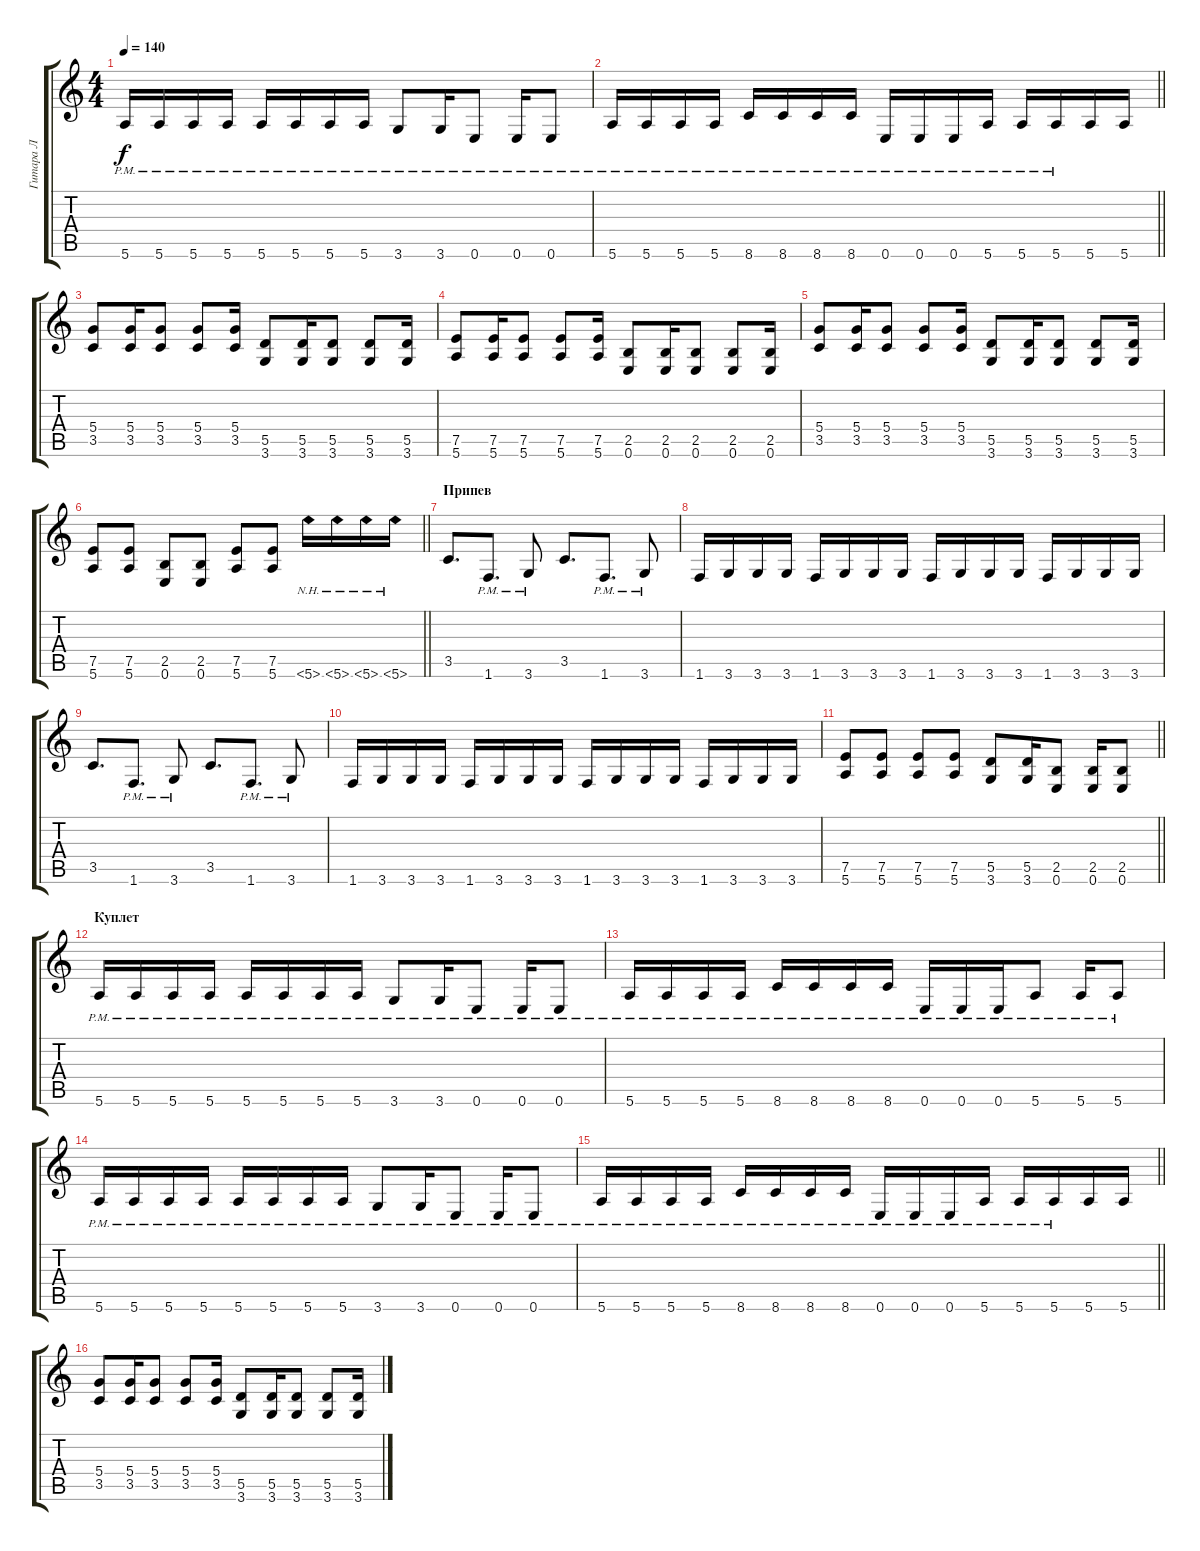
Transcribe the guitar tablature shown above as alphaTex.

\track ("Гитара Л" "Гитара Л") {instrument distortionguitar}
\staff {score tabs}
\tuning (E4 B3 G3 D3 A2 E2) {hide}
\ts (4 4)
\tempo 140
\clef g2
\ks c
5.6{pm}.16{dy f} 5.6{pm}.16 5.6{pm}.16 5.6{pm}.16 5.6{pm}.16 5.6{pm}.16 5.6{pm}.16 5.6{pm}.16 3.6{pm}.8 3.6{pm}.16 0.6{pm}.8 0.6{pm}.16 0.6{pm}.8 |
\barLineRight lightlight
5.6{pm}.16 5.6{pm}.16 5.6{pm}.16 5.6{pm}.16 8.6{pm}.16 8.6{pm}.16 8.6{pm}.16 8.6{pm}.16 0.6{pm}.16 0.6{pm}.16 0.6{pm}.16 5.6{pm}.16 5.6{pm}.16 5.6{pm}.16 5.6.16 5.6.16 |
\section ("" " ")
(5.4 3.5).8 (5.4 3.5).16 (5.4 3.5).8 (5.4 3.5).8 (5.4 3.5).16 (5.5 3.6).8 (5.5 3.6).16 (5.5 3.6).8 (5.5 3.6).8 (5.5 3.6).16 |
(7.5 5.6).8 (7.5 5.6).16 (7.5 5.6).8 (7.5 5.6).8 (7.5 5.6).16 (2.5 0.6).8 (2.5 0.6).16 (2.5 0.6).8 (2.5 0.6).8 (2.5 0.6).16 |
(5.4 3.5).8 (5.4 3.5).16 (5.4 3.5).8 (5.4 3.5).8 (5.4 3.5).16 (5.5 3.6).8 (5.5 3.6).16 (5.5 3.6).8 (5.5 3.6).8 (5.5 3.6).16 |
\barLineRight lightlight
(7.5 5.6).8 (7.5 5.6).8 (2.5 0.6).8 (2.5 0.6).8 (7.5 5.6).8 (7.5 5.6).8 5.6{nh}.16 5.6{nh}.16 5.6{nh}.16 5.6{nh}.16 |
\section ("" "Припев")
3.5.8{d} 1.6{pm}.8{d} 3.6{pm}.8 3.5.8{d} 1.6{pm}.8{d} 3.6{pm}.8 |
1.6.16 3.6.16 3.6.16 3.6.16 1.6.16 3.6.16 3.6.16 3.6.16 1.6.16 3.6.16 3.6.16 3.6.16 1.6.16 3.6.16 3.6.16 3.6.16 |
3.5.8{d} 1.6{pm}.8{d} 3.6{pm}.8 3.5.8{d} 1.6{pm}.8{d} 3.6{pm}.8 |
1.6.16 3.6.16 3.6.16 3.6.16 1.6.16 3.6.16 3.6.16 3.6.16 1.6.16 3.6.16 3.6.16 3.6.16 1.6.16 3.6.16 3.6.16 3.6.16 |
\barLineRight lightlight
(7.5 5.6).8 (7.5 5.6).8 (7.5 5.6).8 (7.5 5.6).8 (5.5 3.6).8 (5.5 3.6).16 (2.5 0.6).8 (2.5 0.6).16 (2.5 0.6).8 |
\section ("" "Куплет")
5.6{pm}.16 5.6{pm}.16 5.6{pm}.16 5.6{pm}.16 5.6{pm}.16 5.6{pm}.16 5.6{pm}.16 5.6{pm}.16 3.6{pm}.8 3.6{pm}.16 0.6{pm}.8 0.6{pm}.16 0.6{pm}.8 |
5.6{pm}.16 5.6{pm}.16 5.6{pm}.16 5.6{pm}.16 8.6{pm}.16 8.6{pm}.16 8.6{pm}.16 8.6{pm}.16 0.6{pm}.16 0.6{pm}.16 0.6{pm}.16 5.6{pm}.8 5.6{pm}.16 5.6{pm}.8 |
5.6{pm}.16 5.6{pm}.16 5.6{pm}.16 5.6{pm}.16 5.6{pm}.16 5.6{pm}.16 5.6{pm}.16 5.6{pm}.16 3.6{pm}.8 3.6{pm}.16 0.6{pm}.8 0.6{pm}.16 0.6{pm}.8 |
\barLineRight lightlight
5.6{pm}.16 5.6{pm}.16 5.6{pm}.16 5.6{pm}.16 8.6{pm}.16 8.6{pm}.16 8.6{pm}.16 8.6{pm}.16 0.6{pm}.16 0.6{pm}.16 0.6{pm}.16 5.6{pm}.16 5.6{pm}.16 5.6{pm}.16 5.6.16 5.6.16 |
\section ("" " ")
(5.4 3.5).8 (5.4 3.5).16 (5.4 3.5).8 (5.4 3.5).8 (5.4 3.5).16 (5.5 3.6).8 (5.5 3.6).16 (5.5 3.6).8 (5.5 3.6).8 (5.5 3.6).16
